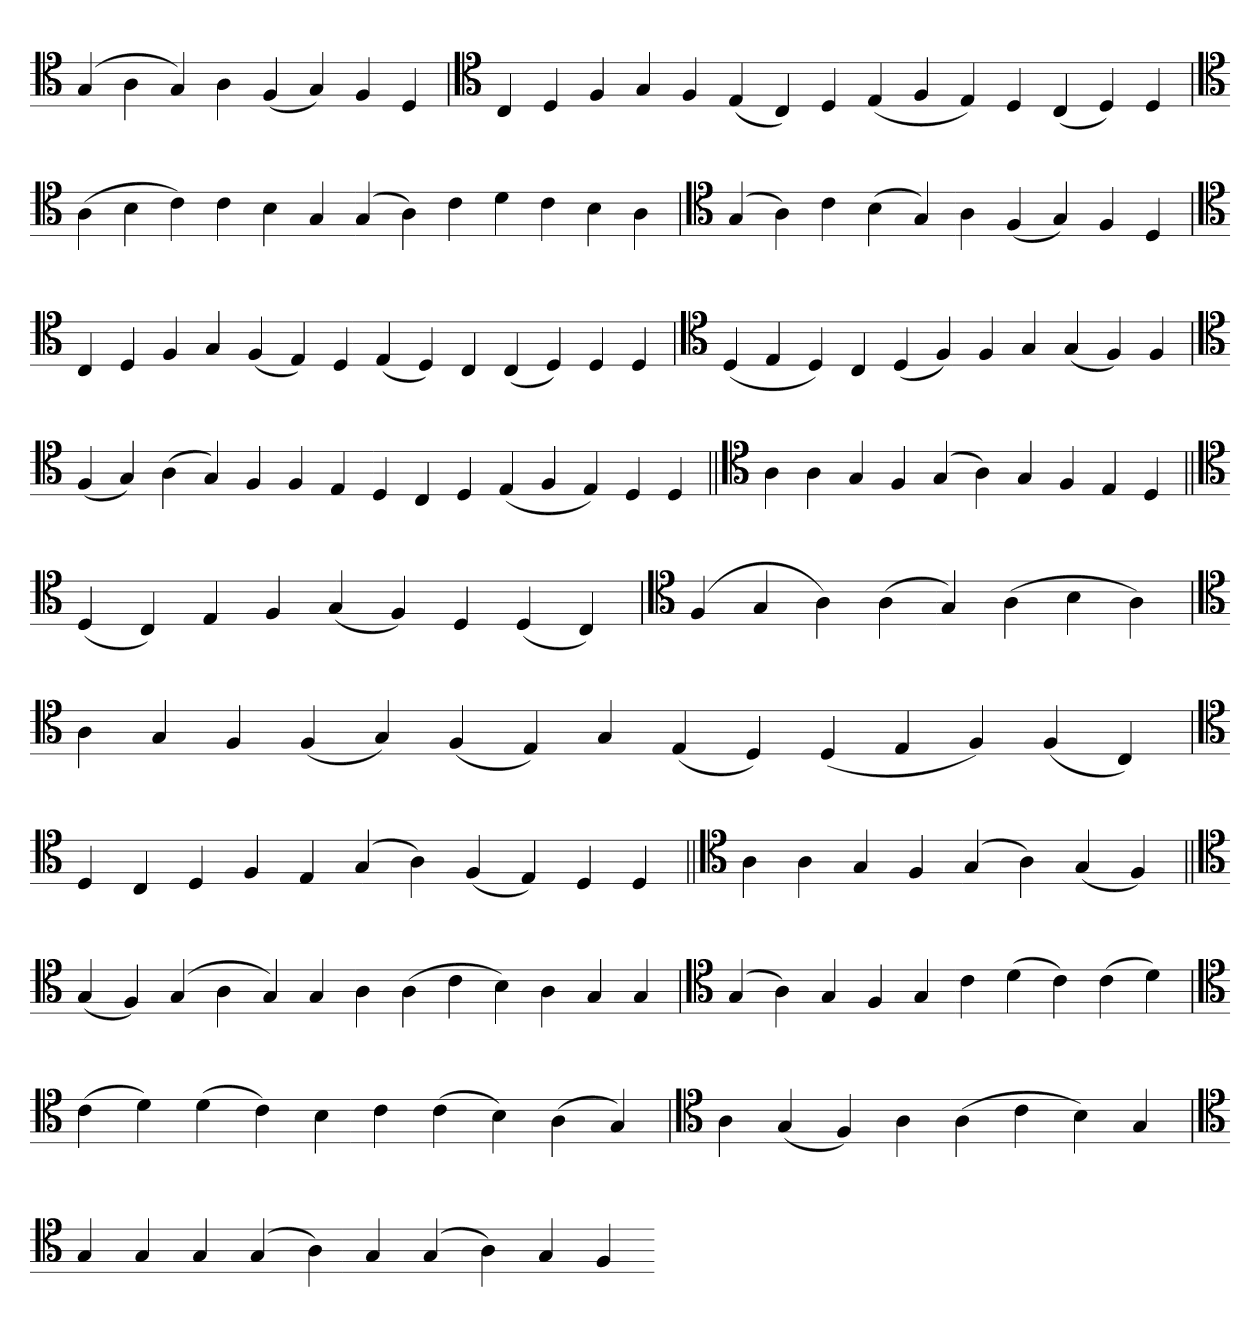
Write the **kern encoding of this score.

**kern
*part1
*staff1
*clefC4
=
(4G
4A
4G)
4A
(4F
4G)
4F
4D
=`
*clefC4
4C
4D
4F
4G
4F
(4E
4C)
4D
(4E
4F
4E)
4D
(4C
4D)
4D
=
*clefC4
(4A
4B
4c)
4c
4B
4G
(4G
4A)
4c
4d
4c
4B
4A
='
*clefC4
(4G
4A)
4c
(4B
4G)
4A
(4F
4G)
4F
4D
=`
*clefC4
4C
4D
4F
4G
(4F
4E)
4D
(4E
4D)
4C
(4C
4D)
4D
4D
='
*clefC4
(4D
4E
4D)
4C
(4D
4F)
4F
4G
(4G
4F)
4F
=`
*clefC4
(4F
4G)
(4A
4G)
4F
4F
4E
4D
4C
4D
(4E
4F
4E)
4D
4D
=||
*clefC4
4A
4A
4G
4F
(4G
4A)
4G
4F
4E
4D
=||
*clefC4
(4D
4C)
4E
4F
(4G
4F)
4D
(4D
4C)
='
*clefC4
(4F
4G
4A)
(4A
4G)
(4A
4B
4A)
=`
*clefC4
4A
4G
4F
(4F
4G)
(4F
4E)
4G
(4E
4D)
(4D
4E
4F)
(4F
4C)
='
*clefC4
4D
4C
4D
4F
4E
(4G
4A)
(4F
4E)
4D
4D
=||
*clefC4
4A
4A
4G
4F
(4G
4A)
(4G
4F)
=||
*clefC4
(4G
4F)
(4G
4A
4G)
4G
4A
(4A
4c
4B)
4A
4G
4G
='
*clefC4
(4G
4A)
4G
4F
4G
4c
(4d
4c)
(4c
4d)
=`
*clefC4
(4c
4d)
(4d
4c)
4B
4c
(4c
4B)
(4A
4G)
=`
*clefC4
4A
(4G
4F)
4A
(4A
4c
4B)
4G
=
*clefC4
4G
4G
4G
(4G
4A)
4G
(4G
4A)
4G
4F
=-
*-
